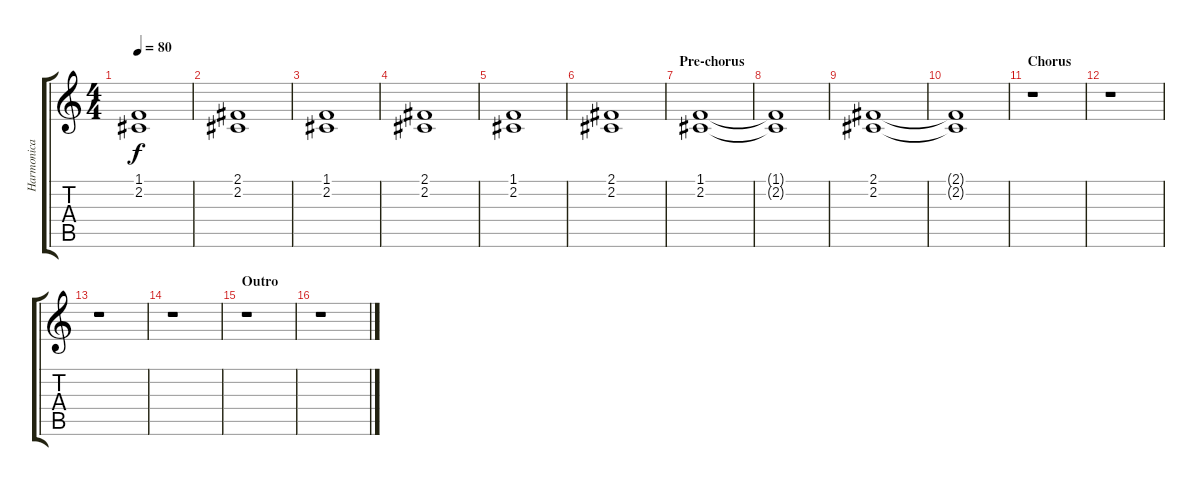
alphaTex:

\track ("Harmonica" "Harmonica") {instrument harmonica}
\staff {score tabs}
\tuning (E4 B3 G3 D3 A2 E2) {hide}
\ts (4 4)
\tempo 80
\clef g2
\ks c
(1.1 2.2).1{dy f} |
(2.1 2.2).1 |
(1.1 2.2).1 |
(2.1 2.2).1 |
(1.1 2.2).1 |
(2.1 2.2).1 |
\section ("" "Pre-chorus")
(1.1 2.2).1 |
(1.1{t} 2.2{t}).1 |
(2.1 2.2).1 |
(2.1{t} 2.2{t}).1 |
\section ("" "Chorus")
r.1 |
r.1 |
r.1 |
r.1 |
\section ("" "Outro")
r.1 |
r.1
